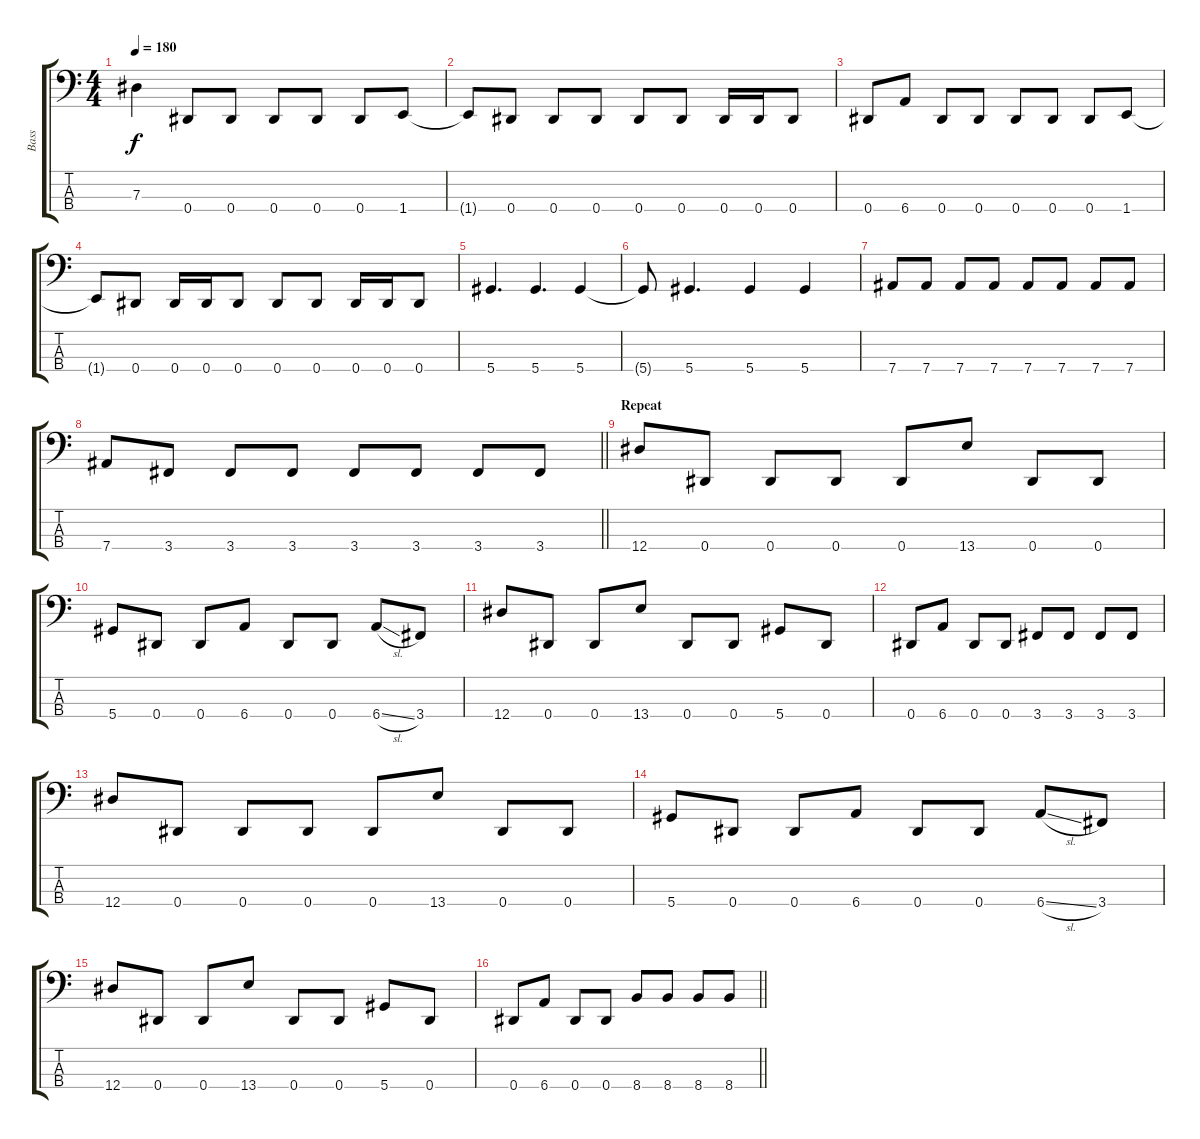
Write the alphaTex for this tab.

\track ("Bass" "Bass") {instrument electricbasspick}
\staff {score tabs}
\tuning (Gb2 Db2 Ab1 Eb1) {hide}
\ts (4 4)
\tempo 180
\clef f4
\ks c
7.3.4{dy f} 0.4.8 0.4.8 0.4.8 0.4.8 0.4.8 1.4.8 |
1.4{t}.8 0.4.8 0.4.8 0.4.8 0.4.8 0.4.8 0.4.16 0.4.16 0.4.8 |
0.4.8 6.4.8 0.4.8 0.4.8 0.4.8 0.4.8 0.4.8 1.4.8 |
1.4{t}.8 0.4.8 0.4.16 0.4.16 0.4.8 0.4.8 0.4.8 0.4.16 0.4.16 0.4.8 |
5.4.4{d} 5.4.4{d} 5.4.4 |
5.4{t}.8 5.4.4{d} 5.4.4 5.4.4 |
7.4.8 7.4.8 7.4.8 7.4.8 7.4.8 7.4.8 7.4.8 7.4.8 |
\barLineRight lightlight
7.4.8 3.4.8 3.4.8 3.4.8 3.4.8 3.4.8 3.4.8 3.4.8 |
\section ("" "Repeat")
12.4.8 0.4.8 0.4.8 0.4.8 0.4.8 13.4.8 0.4.8 0.4.8 |
5.4.8 0.4.8 0.4.8 6.4.8 0.4.8 0.4.8 6.4{sl}.8 3.4.8 |
12.4.8 0.4.8 0.4.8 13.4.8 0.4.8 0.4.8 5.4.8 0.4.8 |
0.4.8 6.4.8 0.4.8 0.4.8 3.4.8 3.4.8 3.4.8 3.4.8 |
12.4.8 0.4.8 0.4.8 0.4.8 0.4.8 13.4.8 0.4.8 0.4.8 |
5.4.8 0.4.8 0.4.8 6.4.8 0.4.8 0.4.8 6.4{sl}.8 3.4.8 |
12.4.8 0.4.8 0.4.8 13.4.8 0.4.8 0.4.8 5.4.8 0.4.8 |
\barLineRight lightlight
0.4.8 6.4.8 0.4.8 0.4.8 8.4.8 8.4.8 8.4.8 8.4.8
